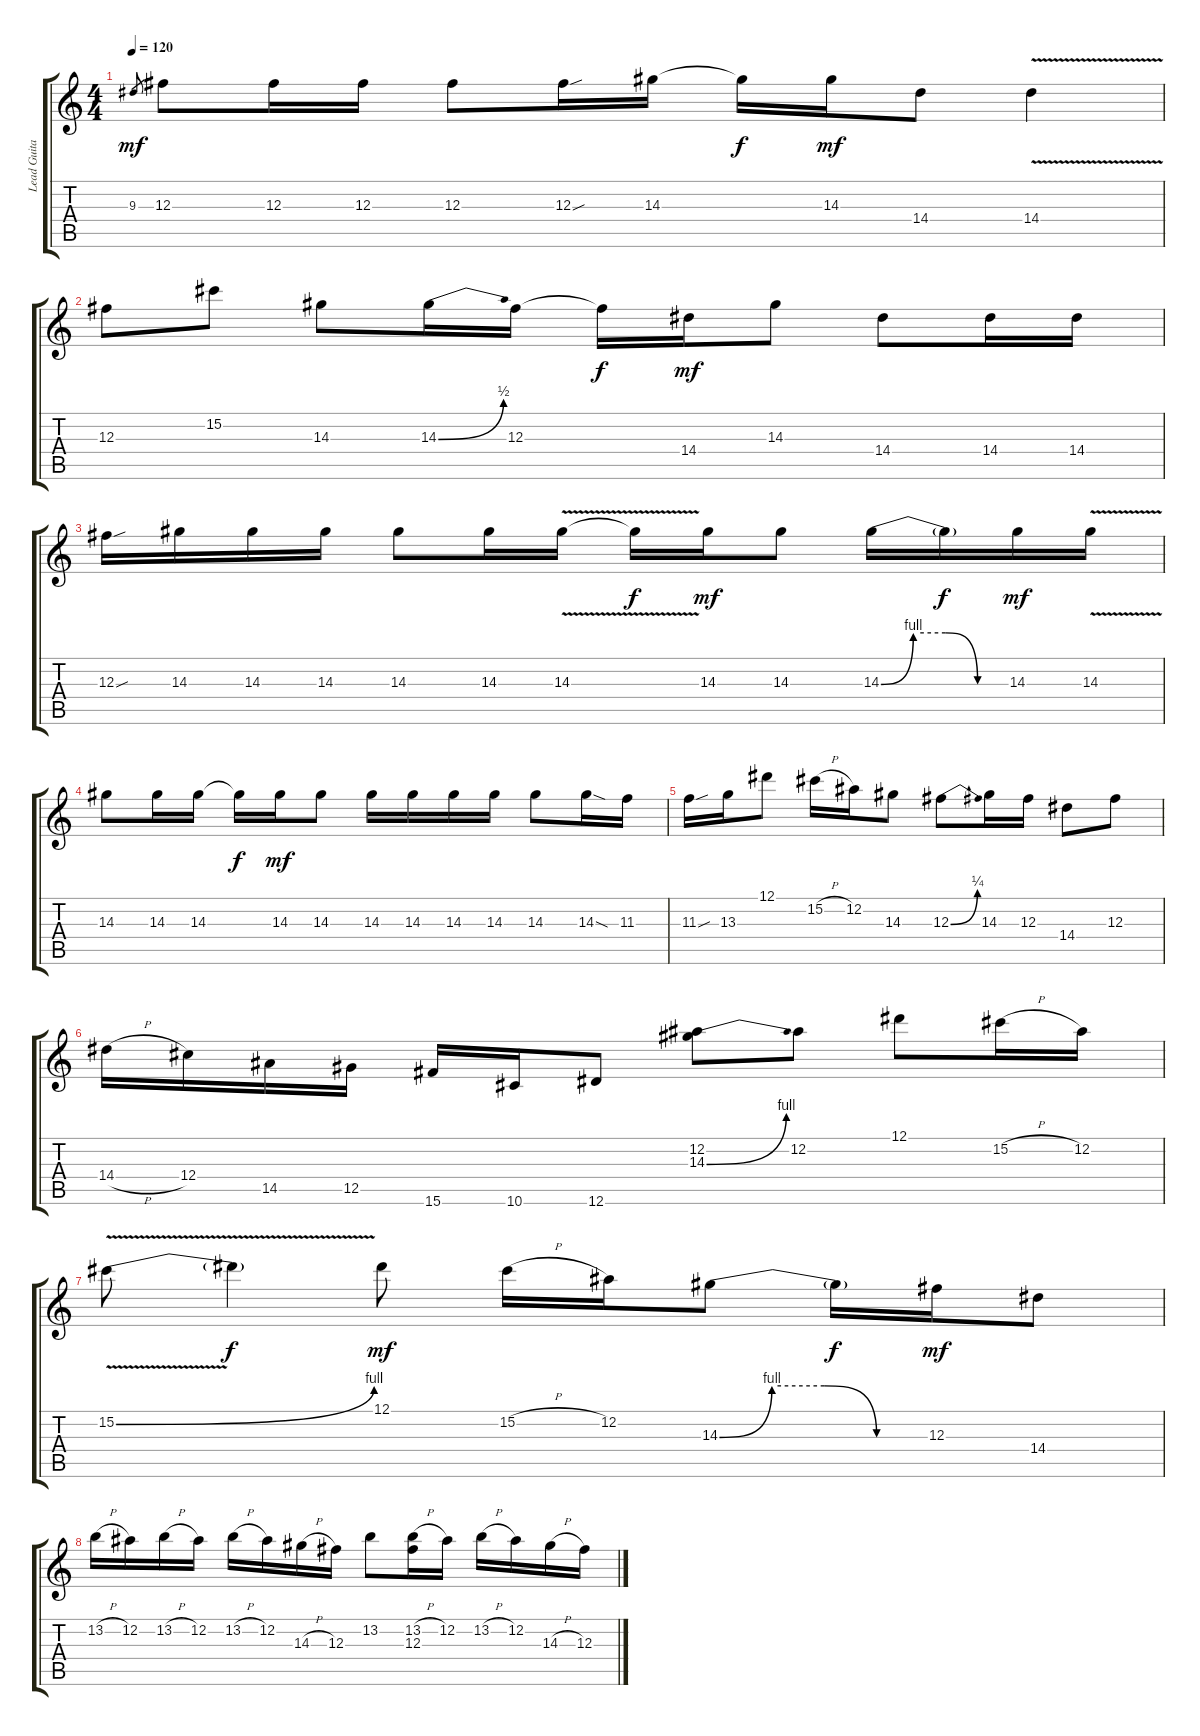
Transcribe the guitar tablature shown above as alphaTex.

\track ("Lead Guitar" "Lead Guita") {instrument distortionguitar}
\staff {score tabs}
\tuning (Eb4 Bb3 Gb3 Db3 Ab2 Eb2) {hide}
\ts (4 4)
\tempo 120
\clef g2
\ks c
9.3.8{gr dy mf} 12.3.8 12.3.16 12.3.16 12.3.8 12.3{sou}.16 14.3.16 14.3{t}.16{dy f} 14.3.16{dy mf} 14.4.8 14.4{v}.4 |
12.3.8 15.2.8 14.3.8 14.3{be (bend 0 0 60 2)}.16 12.3.16 12.3{t}.16{dy f} 14.4.16{dy mf} 14.3.8 14.4.8 14.4.16 14.4.16 |
12.3{sou}.16 14.3.16 14.3.16 14.3.16 14.3.8 14.3.16 14.3{v}.16 14.3{t}.16{dy f} 14.3.16{dy mf} 14.3.8 14.3{be (custom 0 0 15 4 30 4 45 0 60 0)}.16 14.3{t}.16{dy f} 14.3.16{dy mf} 14.3{v}.16 |
14.3.8 14.3.16 14.3.16 14.3{t}.16{dy f} 14.3.16{dy mf} 14.3.8 14.3.16 14.3.16 14.3.16 14.3.16 14.3.8 14.3{sod}.16 11.3.16 |
11.3{sou}.16 13.3.16 12.1.8 15.2{h}.16 12.2.16 14.3.8 12.3{be (bend 0 0 60 1)}.8 14.3.16 12.3.16 14.4.8 12.3.8 |
14.4{h}.16 12.4.16 14.5.16 12.5.16 15.6.16 10.6.16 12.6.8 (12.2 14.3{be (bend 0 0 60 4)}).8 12.2.8 12.1.8 15.2{h}.16 12.2.16 |
15.2{be (bend 0 0 60 4) v}.8 15.2{t}.4{dy f} 12.1.8{dy mf} 15.2{h}.16 12.2.16 14.3{be (custom 0 0 15 4 30 4 45 0 60 0)}.8 14.3{t}.16{dy f} 12.3.16{dy mf} 14.4.8 |
13.2{h}.16 12.2.16 13.2{h}.16 12.2.16 13.2{h}.16 12.2.16 14.3{h}.16 12.3.16 13.2.8 (13.2{h} 12.3).16 12.2.16 13.2{h}.16 12.2.16 14.3{h}.16 12.3.16
